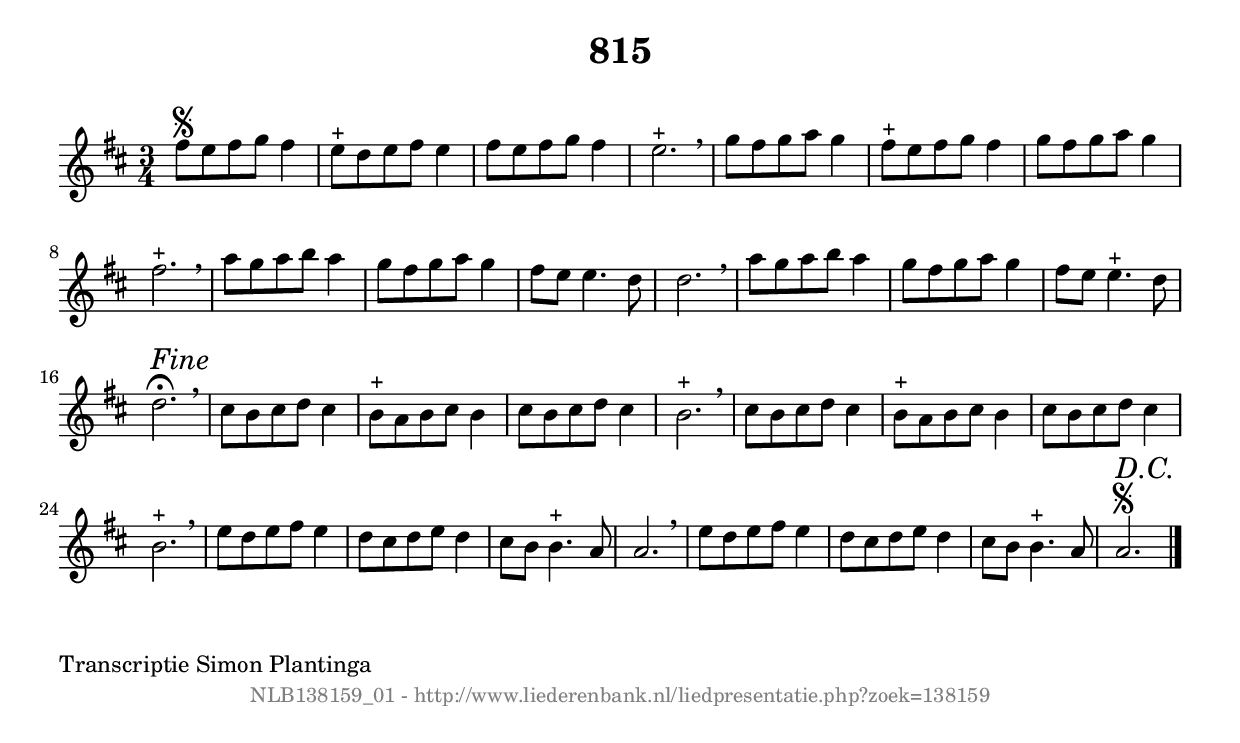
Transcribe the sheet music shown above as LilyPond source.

%
% produced by wce2krn 1.64 (7 June 2014)
%
\version"2.16"
#(append! paper-alist '(("long" . (cons (* 210 mm) (* 2000 mm)))))
#(set-default-paper-size "long")
sb = {\breathe}
mBreak = {\breathe }
bBreak = {\breathe }
x = {\once\override NoteHead #'style = #'cross }
gl=\glissando
itime={\override Staff.TimeSignature #'stencil = ##f }
ficta = {\once\set suggestAccidentals = ##t}
fine = {\once\override Score.RehearsalMark #'self-alignment-X = #1 \mark \markup {\italic{Fine}}}
dc = {\once\override Score.RehearsalMark #'self-alignment-X = #1 \mark \markup {\italic{D.C.}}}
dcf = {\once\override Score.RehearsalMark #'self-alignment-X = #1 \mark \markup {\italic{D.C. al Fine}}}
dcc = {\once\override Score.RehearsalMark #'self-alignment-X = #1 \mark \markup {\italic{D.C. al Coda}}}
ds = {\once\override Score.RehearsalMark #'self-alignment-X = #1 \mark \markup {\italic{D.S.}}}
dsf = {\once\override Score.RehearsalMark #'self-alignment-X = #1 \mark \markup {\italic{D.S. al Fine}}}
dsc = {\once\override Score.RehearsalMark #'self-alignment-X = #1 \mark \markup {\italic{D.S. al Coda}}}
pv = {\set Score.repeatCommands = #'((volta "1"))}
sv = {\set Score.repeatCommands = #'((volta "2"))}
tv = {\set Score.repeatCommands = #'((volta "3"))}
qv = {\set Score.repeatCommands = #'((volta "4"))}
xv = {\set Score.repeatCommands = #'((volta #f))}
\header{ tagline = ""
title = "815"
}
\score {{
\key d \major
\relative g'
{
\set melismaBusyProperties = #'()
\time 3/4
\tempo 4=120
\override Score.MetronomeMark #'transparent = ##t
\override Score.RehearsalMark #'break-visibility = #(vector #t #t #f)
fis'8\segno e8 fis8 g8 fis4 | e8^"+" d8 e8 fis8 e4 | fis8 e8 fis8 g8 fis4 | e2.^"+" \sb | g8 fis8 g8 a8 g4 | fis8^"+" e8 fis8 g8 fis4 | g8 fis8 g8 a8 g4 | fis2.^"+" | \mBreak \bar "|"
a8 g8 a8 b8 a4 | g8 fis8 g8 a8 g4 | fis8 e8 e4. d8 | d2. \sb | a'8 g8 a8 b8 a4 | g8 fis8 g8 a8 g4 | fis8 e8 e4.^"+" d8 | d2.^\fermata\fine | \mBreak \bar "|"
cis8 b8 cis8 d8 cis4 | b8^"+" a8 b8 cis8 b4 | cis8 b8 cis8 d8 cis4 | b2.^"+" \sb | cis8 b8 cis8 d8 cis4 | b8^"+" a8 b8 cis8 b4 | cis8 b8 cis8 d8 cis4 | b2.^"+" | \mBreak \bar "|"
e8 d8 e8 fis8 e4 | d8 cis8 d8 e8 d4 | cis8 b8 b4.^"+" a8 | a2. \sb | e'8 d8 e8 fis8 e4 | d8 cis8 d8 e8 d4 | cis8 b8 b4.^"+" a8 | a2.\segno\dc \bar "|."
 }}
 \midi { }
 \layout {
            indent = 0.0\cm
}
}
\markup { \wordwrap-string #" 
Transcriptie Simon Plantinga
"}
\markup { \vspace #0 } \markup { \with-color #grey \fill-line { \center-column { \smaller "NLB138159_01 - http://www.liederenbank.nl/liedpresentatie.php?zoek=138159" } } }
